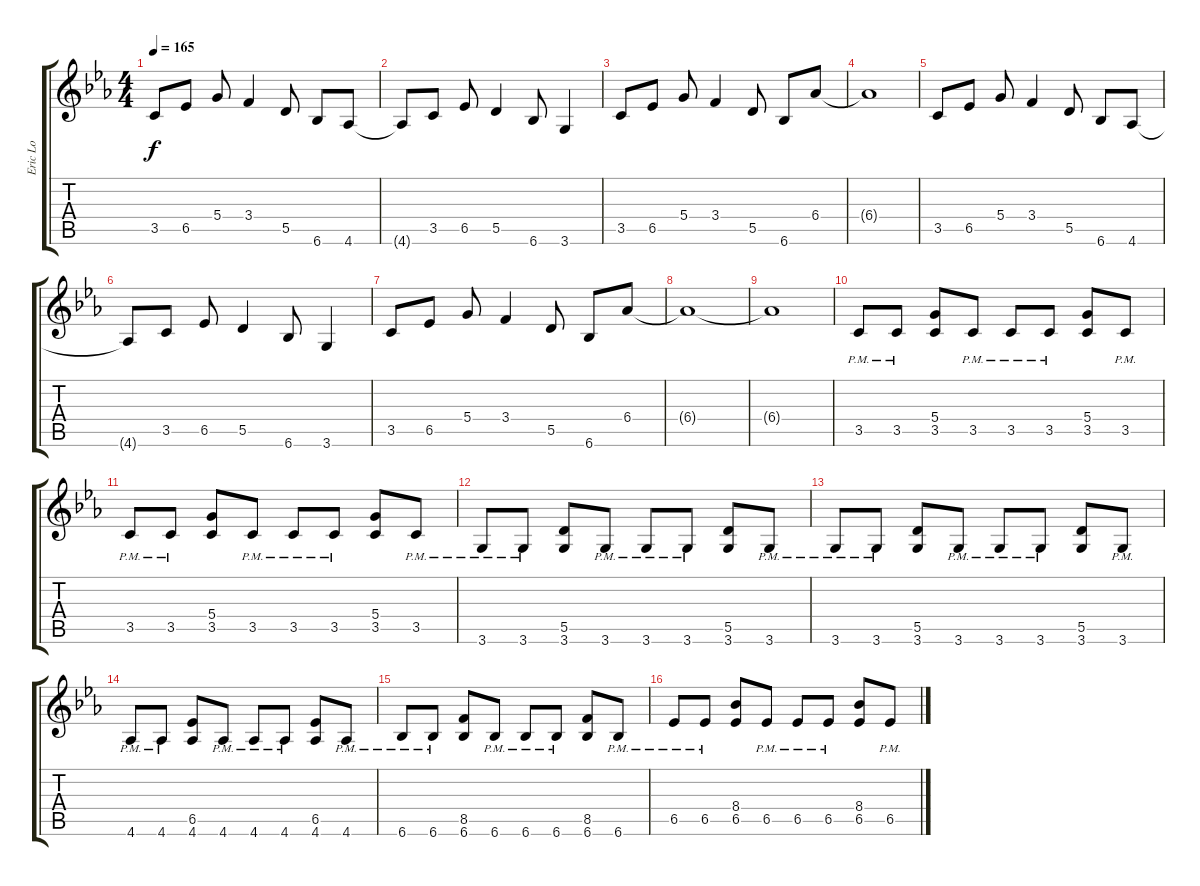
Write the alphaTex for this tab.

\track ("Eric Lo" "Eric Lo") {instrument overdrivenguitar}
\staff {score tabs}
\tuning (E4 B3 G3 D3 A2 E2) {hide}
\ts (4 4)
\tempo 165
\clef g2
\ks cminor
3.5.8{dy f instrument overdrivenguitar} 6.5.8 5.4.8 3.4.4 5.5.8 6.6.8 4.6.8 |
4.6{t}.8 3.5.8 6.5.8 5.5.4 6.6.8 3.6.4 |
3.5.8 6.5.8 5.4.8 3.4.4 5.5.8 6.6.8 6.4.8 |
6.4{t}.1 |
3.5.8 6.5.8 5.4.8 3.4.4 5.5.8 6.6.8 4.6.8 |
4.6{t}.8 3.5.8 6.5.8 5.5.4 6.6.8 3.6.4 |
3.5.8 6.5.8 5.4.8 3.4.4 5.5.8 6.6.8 6.4.8 |
6.4{t}.1 |
6.4{t}.1 |
3.5{pm}.8 3.5{pm}.8 (5.4 3.5).8 3.5{pm}.8 3.5{pm}.8 3.5{pm}.8 (5.4 3.5).8 3.5{pm}.8 |
3.5{pm}.8 3.5{pm}.8 (5.4 3.5).8 3.5{pm}.8 3.5{pm}.8 3.5{pm}.8 (5.4 3.5).8 3.5{pm}.8 |
3.6{pm}.8 3.6{pm}.8 (5.5 3.6).8 3.6{pm}.8 3.6{pm}.8 3.6{pm}.8 (5.5 3.6).8 3.6{pm}.8 |
3.6{pm}.8 3.6{pm}.8 (5.5 3.6).8 3.6{pm}.8 3.6{pm}.8 3.6{pm}.8 (5.5 3.6).8 3.6{pm}.8 |
4.6{pm}.8 4.6{pm}.8 (6.5 4.6).8 4.6{pm}.8 4.6{pm}.8 4.6{pm}.8 (6.5 4.6).8 4.6{pm}.8 |
6.6{pm}.8 6.6{pm}.8 (8.5 6.6).8 6.6{pm}.8 6.6{pm}.8 6.6{pm}.8 (8.5 6.6).8 6.6{pm}.8 |
6.5{pm}.8 6.5{pm}.8 (8.4 6.5).8 6.5{pm}.8 6.5{pm}.8 6.5{pm}.8 (8.4 6.5).8 6.5{pm}.8
